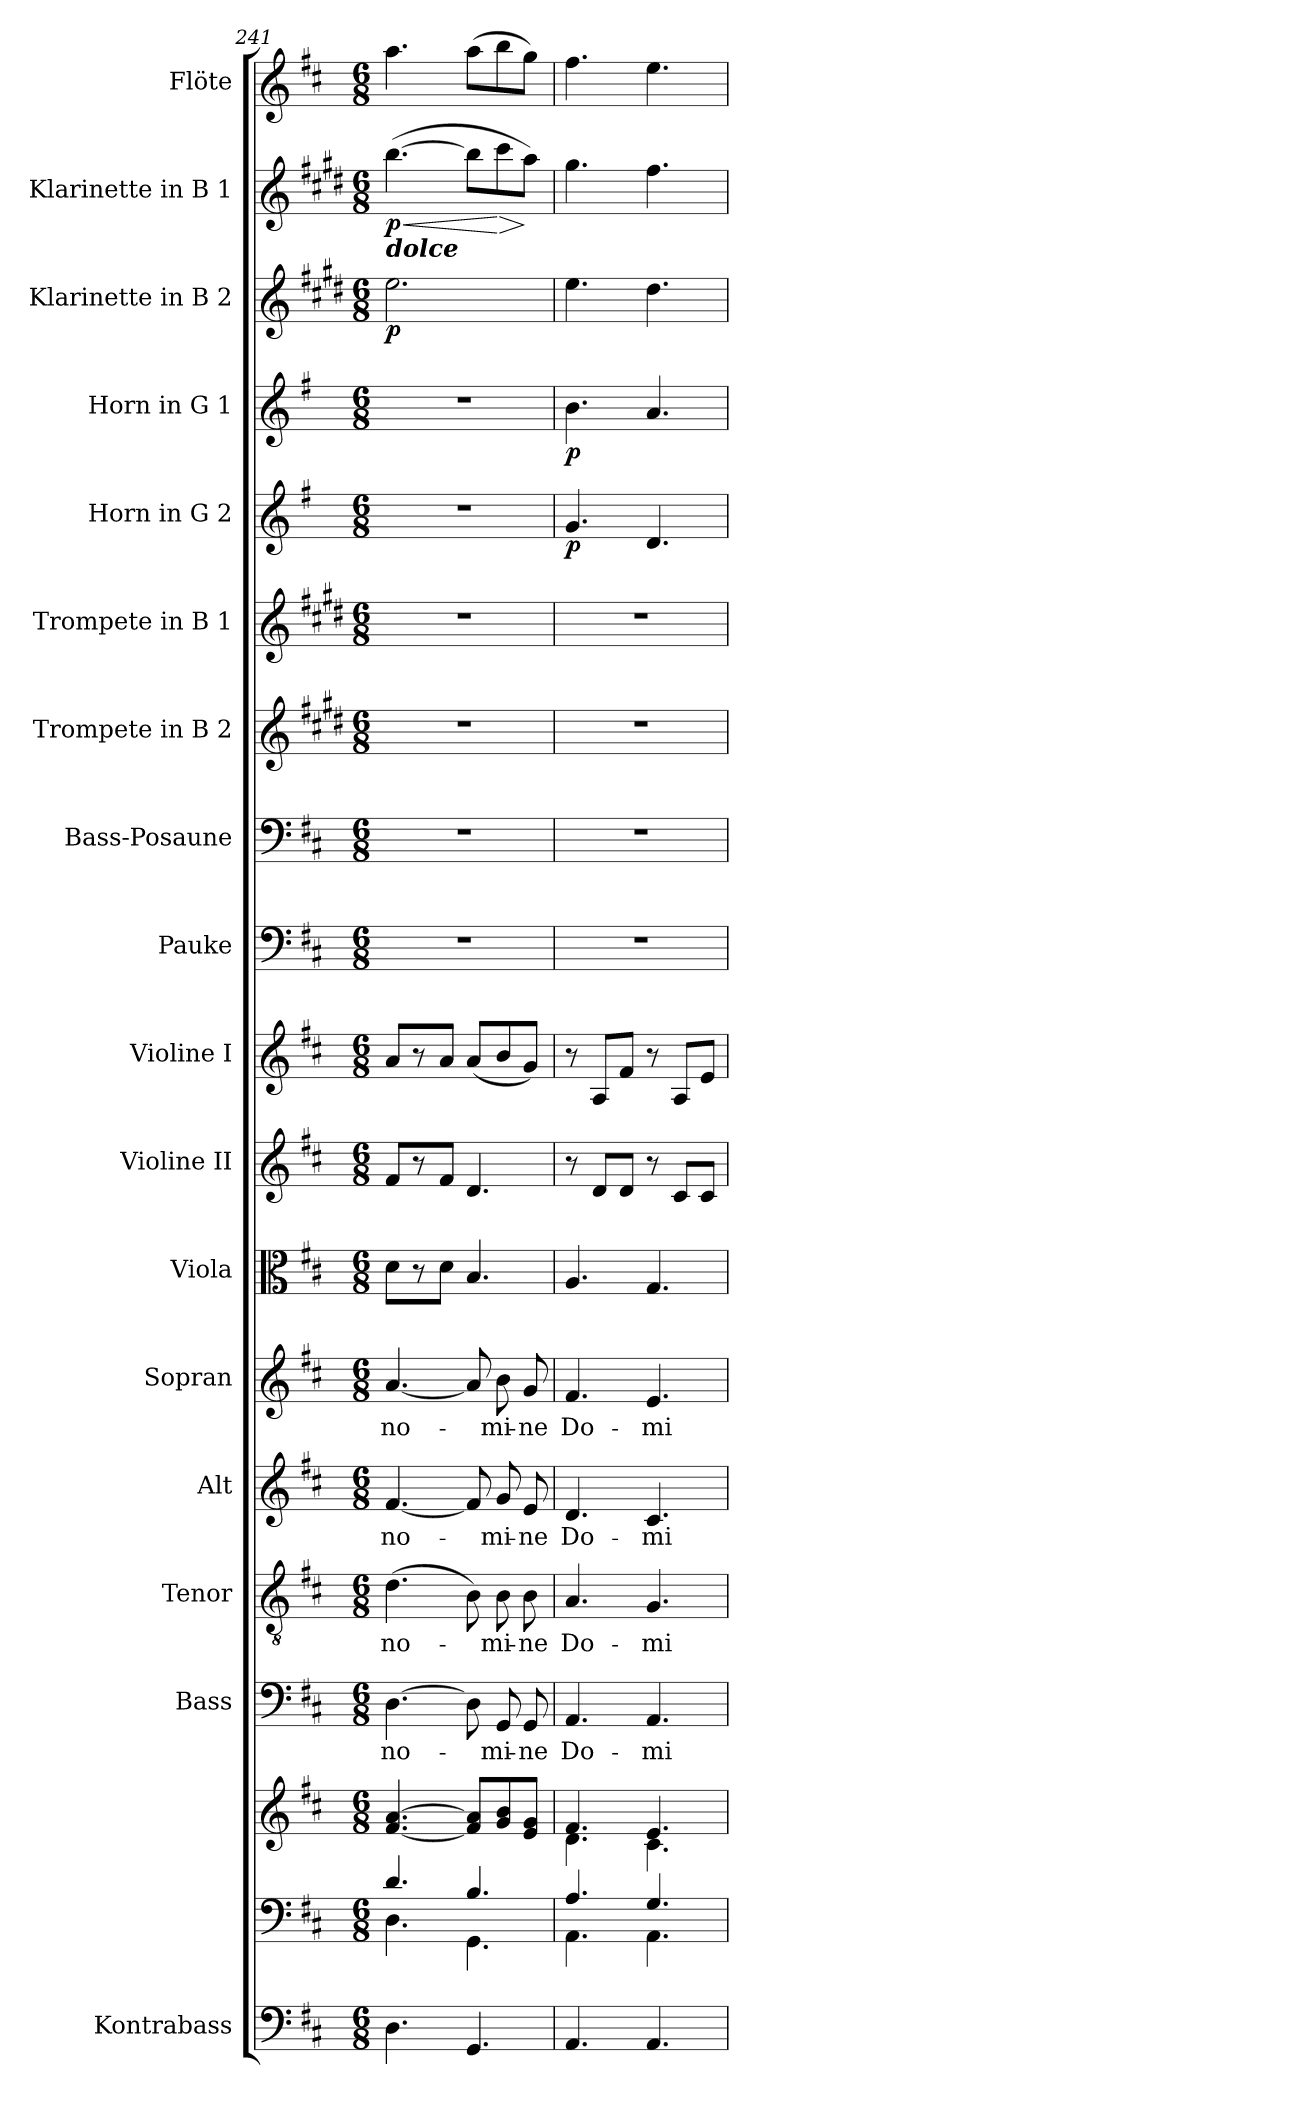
**kern	**kern	**kern	**kern	**text	**kern	**text	**kern	**text	**kern	**text	**kern	**kern	**kern	**kern	**kern	**kern	**kern	**kern	**dynam	**kern	**dynam	**kern	**dynam	**kern	**dynam	**kern
*part18	*part17	*part17	*part16	*part16	*part15	*part15	*part14	*part14	*part13	*part13	*part12	*part11	*part10	*part9	*part8	*part7	*part6	*part5	*part5	*part4	*part4	*part3	*part3	*part2	*part2	*part1
*staff19	*staff18	*staff17	*staff16	*staff16	*staff15	*staff15	*staff14	*staff14	*staff13	*staff13	*staff12	*staff11	*staff10	*staff9	*staff8	*staff7	*staff6	*staff5	*staff5	*staff4	*staff4	*staff3	*staff3	*staff2	*staff2	*staff1
*I"Kontrabass	*	*	*I"Bass	*	*I"Tenor	*	*I"Alt	*	*I"Sopran	*	*I"Viola	*I"Violine II	*I"Violine I	*I"Pauke	*I"Bass-Posaune	*I"Trompete in B 2	*I"Trompete in B 1	*I"Horn in G 2	*	*I"Horn in G 1	*	*I"Klarinette in B 2	*	*I"Klarinette in B 1	*	*I"Flöte
*I'Kb.	*	*	*I'B	*	*I'T	*	*I'A	*	*I'S	*	*I'Vla.	*I'Vl. II	*I'Vl. I	*I'Pk.	*I'B. Pos.	*	*	*I'Hrn. 2	*	*I'Hrn. 1	*	*	*	*	*	*I'Fl.
*clefF4	*clefF4	*clefG2	*clefF4	*	*clefGv2	*	*clefG2	*	*clefG2	*	*clefC3	*clefG2	*clefG2	*clefF4	*clefF4	*clefG2	*clefG2	*clefG2	*	*clefG2	*	*clefG2	*	*clefG2	*	*clefG2
*ITrd7c12	*	*	*	*	*	*	*	*	*	*	*	*	*	*	*	*ITrd1c2	*ITrd1c2	*ITrd3c5	*	*ITrd3c5	*	*ITrd1c2	*	*ITrd1c2	*	*
*k[f#c#]	*k[f#c#]	*k[f#c#]	*k[f#c#]	*	*k[f#c#]	*	*k[f#c#]	*	*k[f#c#]	*	*k[f#c#]	*k[f#c#]	*k[f#c#]	*k[f#c#]	*k[f#c#]	*k[f#c#]	*k[f#c#]	*k[f#c#]	*	*k[f#c#]	*	*k[f#c#]	*	*k[f#c#]	*	*k[f#c#]
*D:	*D:	*D:	*D:	*	*D:	*	*D:	*	*D:	*	*D:	*D:	*D:	*D:	*D:	*D:	*D:	*D:	*	*D:	*	*D:	*	*D:	*	*D:
*M6/8	*M6/8	*M6/8	*M6/8	*	*M6/8	*	*M6/8	*	*M6/8	*	*M6/8	*M6/8	*M6/8	*M6/8	*M6/8	*M6/8	*M6/8	*M6/8	*	*M6/8	*	*M6/8	*	*M6/8	*	*M6/8
=241	=241	=241	=241	=241	=241	=241	=241	=241	=241	=241	=241	=241	=241	=241	=241	=241	=241	=241	=241	=241	=241	=241	=241	=241	=241	=241
*	*^	*	*	*	*	*	*	*	*	*	*	*	*	*	*	*	*	*	*	*	*	*	*	*	*	*
!	!	!	!	!	!	!	!	!	!	!	!	!	!	!	!	!	!	!	!	!	!	!	!	!	!LO:TX:b:Bi:t=dolce	!	!
!	!	!	!	!	!LO:LY:b	!	!LO:LY:b	!	!LO:LY:b	!	!LO:LY:b	!	!	!	!	!	!	!	!	!	!	!	!	!LO:DY:b	!	!LO:HP:b	!
!	!	!	!	!	!	!	!	!	!	!	!	!	!	!	!	!	!	!	!	!	!	!	!	!	!	!LO:DY:n=1:b	!
4.DD\	4.d/	4.D\	[4.f#/ [4.a/	[4.D\	no-	(>4.d\	no-	[4.f#/	no-	[4.a/	no-	8d\L	8f#/L	8a/L	2.r	2.r	2.r	2.r	2.r	.	2.r	.	2.dd\	p	(>[4.aa\	< p	4.aa\
.	.	.	.	.	.	.	.	.	.	.	.	8r	8r	8r	.	.	.	.	.	.	.	.	.	.	.	.	.
.	.	.	.	.	.	.	.	.	.	.	.	8d\J	8f#/J	8a/J	.	.	.	.	.	.	.	.	.	.	.	.	.
4.GGG/	4.B/	4.GG\	8f#/] 8a/]L	8D\]	.	8B\)	.	8f#/]	.	8a/]	.	4.B/	4.d/	(<8a/L	.	.	.	.	.	.	.	.	.	.	8aa\L]	.	(>8aa\L
!	!	!	!	!	!LO:LY:b	!	!LO:LY:b	!	!LO:LY:b	!	!LO:LY:b	!	!	!	!	!	!	!	!	!	!	!	!	!	!	!LO:HP:n=1:b	!
.	.	.	8g/ 8b/	8GG/	-mi-	8B\	-mi-	8g/	-mi-	8b\	-mi-	.	.	8b/	.	.	.	.	.	.	.	.	.	.	8bb\	[ >	8bb\
!	!	!	!	!	!LO:LY:b	!	!LO:LY:b	!	!LO:LY:b	!	!LO:LY:b	!	!	!	!	!	!	!	!	!	!	!	!	!	!	!	!
.	.	.	8e/ 8g/J	8GG/	-ne	8B\	-ne	8e/	-ne	8g/	-ne	.	.	8g/J)	.	.	.	.	.	.	.	.	.	.	8gg\J)	]	8gg\J)
=242	=242	=242	=242	=242	=242	=242	=242	=242	=242	=242	=242	=242	=242	=242	=242	=242	=242	=242	=242	=242	=242	=242	=242	=242	=242	=242	=242
*	*	*	*^	*	*	*	*	*	*	*	*	*	*	*	*	*	*	*	*	*	*	*	*	*	*	*	*
!	!	!	!	!	!	!LO:LY:b	!	!LO:LY:b	!	!LO:LY:b	!	!LO:LY:b	!	!	!	!	!	!	!	!	!LO:DY:b	!	!LO:DY:b	!	!	!	!	!
4.AAA/	4.A/	4.AA\	4.f#/	4.d\	4.AA/	Do-	4.A/	Do-	4.d/	Do-	4.f#/	Do-	4.A/	8r	8r	2.r	2.r	2.r	2.r	4.d/	p	4.f#\	p	4.dd\	.	4.ff#\	.	4.ff#\
.	.	.	.	.	.	.	.	.	.	.	.	.	.	8d/L	8A/L	.	.	.	.	.	.	.	.	.	.	.	.	.
.	.	.	.	.	.	.	.	.	.	.	.	.	.	8d/J	8f#/J	.	.	.	.	.	.	.	.	.	.	.	.	.
!	!	!	!	!	!	!LO:LY:b	!	!LO:LY:b	!	!LO:LY:b	!	!LO:LY:b	!	!	!	!	!	!	!	!	!	!	!	!	!	!	!	!
4.AAA/	4.G/	4.AA\	4.e/	4.c#\	4.AA/	-mi-	4.G/	-mi-	4.c#/	-mi-	4.e/	-mi-	4.G/	8r	8r	.	.	.	.	4.A/	.	4.e/	.	4.cc#\	.	4.ee\	.	4.ee\
.	.	.	.	.	.	.	.	.	.	.	.	.	.	8c#/L	8A/L	.	.	.	.	.	.	.	.	.	.	.	.	.
.	.	.	.	.	.	.	.	.	.	.	.	.	.	8c#/J	8e/J	.	.	.	.	.	.	.	.	.	.	.	.	.
*	*v	*v	*	*	*	*	*	*	*	*	*	*	*	*	*	*	*	*	*	*	*	*	*	*	*	*	*	*
*	*	*v	*v	*	*	*	*	*	*	*	*	*	*	*	*	*	*	*	*	*	*	*	*	*	*	*	*
=	=	=	=	=	=	=	=	=	=	=	=	=	=	=	=	=	=	=	=	=	=	=	=	=	=	=
*-	*-	*-	*-	*-	*-	*-	*-	*-	*-	*-	*-	*-	*-	*-	*-	*-	*-	*-	*-	*-	*-	*-	*-	*-	*-	*-
